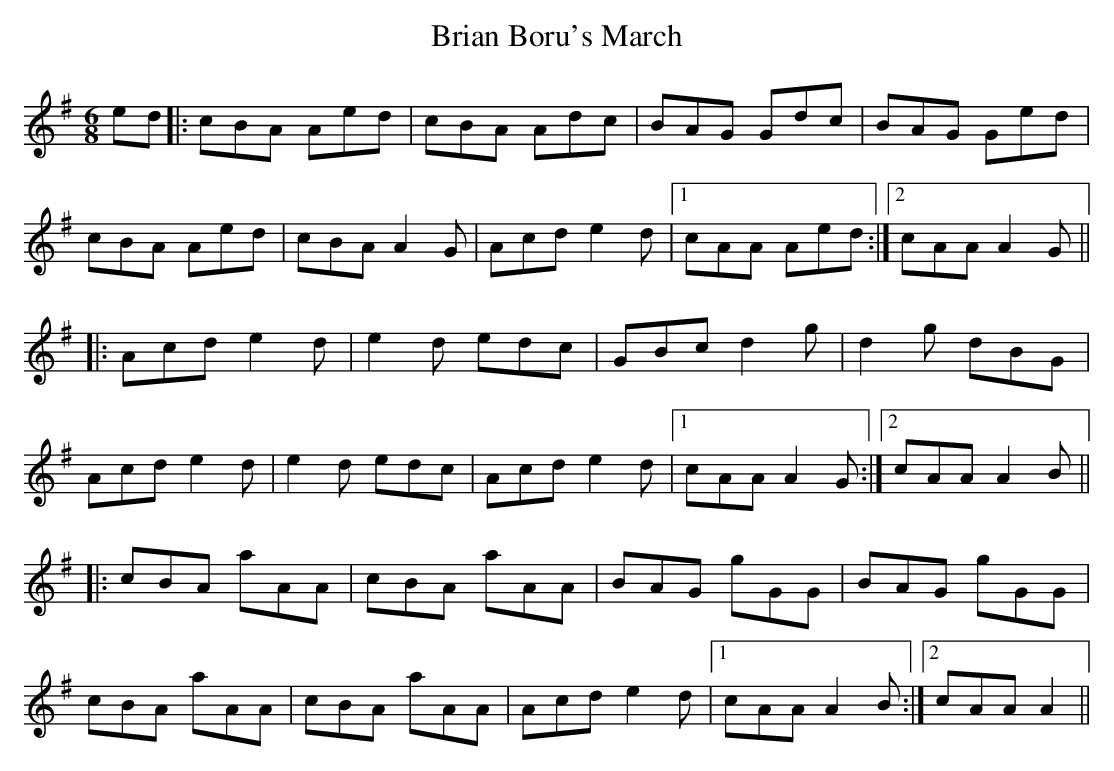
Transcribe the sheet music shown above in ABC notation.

X:1
T:Brian Boru's March
M:6/8
L:1/8
K:Ador
ed|:cBA Aed|cBA Adc|BAG Gdc|BAG Ged|
cBA Aed|cBA A2G|Acd e2d|1 cAA Aed:|2 cAA A2G||
|:Acd e2d|e2d edc|GBc d2g|d2g dBG|
Acd e2d|e2d edc|Acd e2d|1 cAA A2G:|2 cAA A2B||
|:cBA aAA|cBA aAA|BAG gGG|BAG gGG|
cBA aAA|cBA aAA|Acd e2d|1 cAA A2B:|2 cAA A2||
